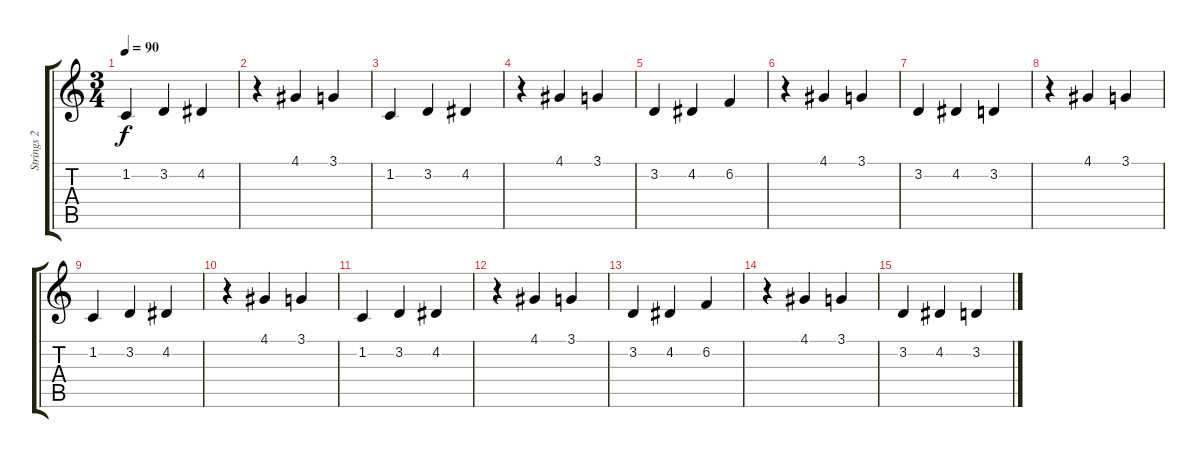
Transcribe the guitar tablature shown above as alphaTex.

\track ("Strings 2" "Strings 2") {instrument stringensemble1}
\staff {score tabs}
\tuning (E4 B3 G3 D3 A2 E2) {hide}
\ts (3 4)
\tempo 90
\clef g2
\ks c
1.2.4{dy f} 3.2.4 4.2.4 |
r.4 4.1.4 3.1.4 |
1.2.4 3.2.4 4.2.4 |
r.4 4.1.4 3.1.4 |
3.2.4 4.2.4 6.2.4 |
r.4 4.1.4 3.1.4 |
3.2.4 4.2.4 3.2.4 |
r.4 4.1.4 3.1.4 |
1.2.4 3.2.4 4.2.4 |
r.4 4.1.4 3.1.4 |
1.2.4 3.2.4 4.2.4 |
r.4 4.1.4 3.1.4 |
3.2.4 4.2.4 6.2.4 |
r.4 4.1.4 3.1.4 |
3.2.4 4.2.4 3.2.4
